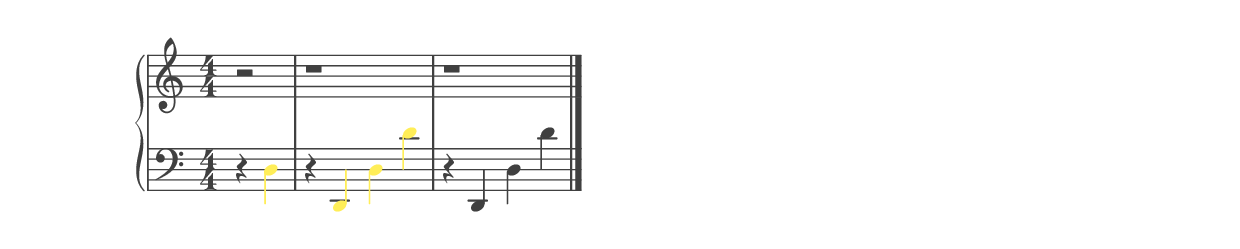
%% ----------------------------------------------------------------------------
%% Generated on: 2018 December 27
%% Note Name: D3
%% Octave: 3
%% Clef: bass
%% Filename: 058-30-3-bass-D3
%% ----------------------------------------------------------------------------

\version "2.19.82"

\include "../piano_note_colors.ly"

\header {
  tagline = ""
}

upper = {
  \clef treble
  \numericTimeSignature
  \override NoteHead.color = #colorized-note
  \override Stem.color = #colorized-note
  \override Accidental.color = #colorized-note
  % treble note in color
  r2
  % treble octave in color
  r1
  \override NoteHead.color = #default-black
  \override Stem.color = #default-black
  \override Accidental.color = #default-black
  % treble octave repeat in black
  r1
  \bar "|."
}

lower = {
  \clef bass
  \numericTimeSignature
  \override NoteHead.color = #colorized-note
  \override Stem.color = #colorized-note
  \override Accidental.color = #colorized-note
  % bass note in color
  r4 d4
  % bass octave in color
  r4 d,4 d4 d'4
  \override NoteHead.color = #default-black
  \override Stem.color = #default-black
  \override Accidental.color = #default-black
  % bass octave repeat in black
  r4 d,4 d4 d'4
}

\score {
  \new PianoStaff <<
    \context Score
    \applyContext #(override-color-for-all-grobs default-black)
    \time 4/4
    \partial 2
    \new Staff = upper { \upper }
    \new Staff = lower { \lower }
  >>
  \layout { }
  \midi { }
}